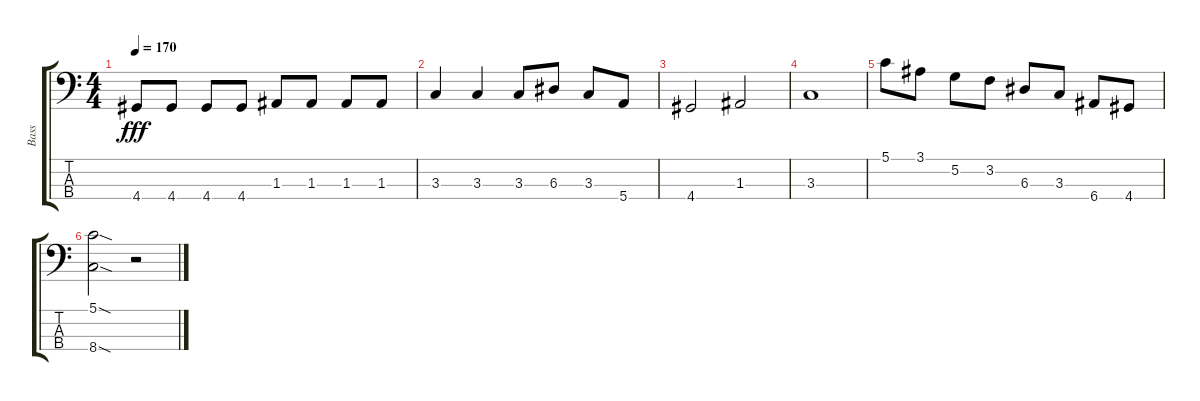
\track ("Bass" "Bass") {instrument electricbassfinger}
\staff {score tabs}
\tuning (G2 D2 A1 E1) {hide}
\ts (4 4)
\tempo 170
\clef f4
\ks c
4.4.8{dy fff} 4.4.8 4.4.8 4.4.8 1.3.8 1.3.8 1.3.8 1.3.8 |
3.3.4 3.3.4 3.3.8 6.3.8 3.3.8 5.4.8 |
4.4.2 1.3.2 |
3.3.1 |
5.1.8 3.1.8 5.2.8 3.2.8 6.3.8 3.3.8 6.4.8 4.4.8 |
(5.1{sod} 8.4{sod}).2 r.2
